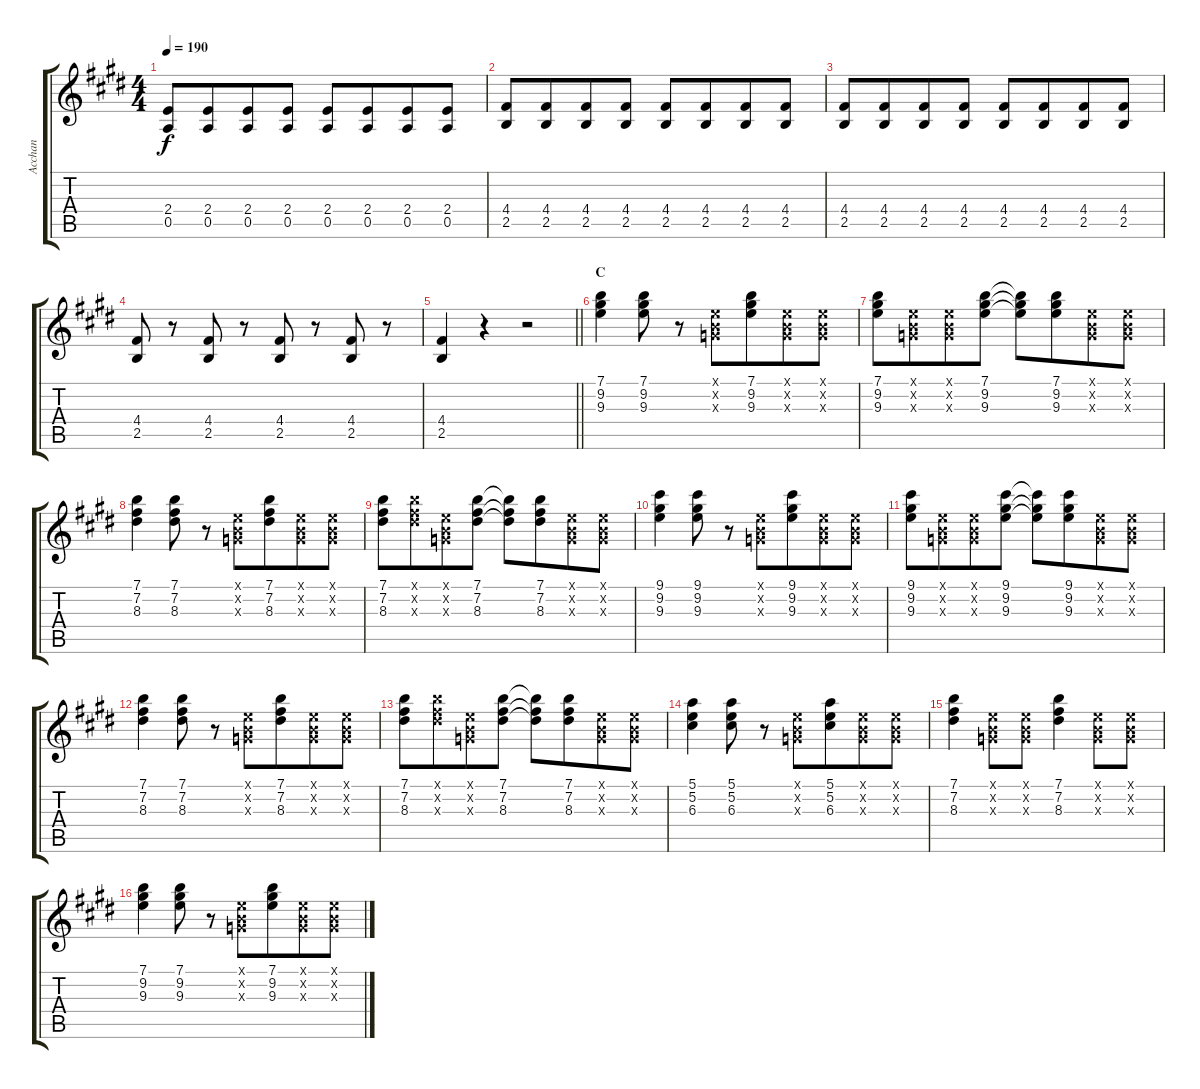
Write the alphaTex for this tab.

\track ("Acchan" "Acchan") {instrument distortionguitar}
\staff {score tabs}
\tuning (E4 B3 G3 D3 A2 E2) {hide}
\ts (4 4)
\tempo 190
\clef g2
\ks e
(2.4 0.5).8{dy f} (2.4 0.5).8{beam merge} (2.4 0.5).8 (2.4 0.5).8 (2.4 0.5).8{beam merge} (2.4 0.5).8{beam merge} (2.4 0.5).8 (2.4 0.5).8 |
(4.4 2.5).8 (4.4 2.5).8{beam merge} (4.4 2.5).8 (4.4 2.5).8 (4.4 2.5).8 (4.4 2.5).8{beam merge} (4.4 2.5).8 (4.4 2.5).8 |
(4.4 2.5).8 (4.4 2.5).8{beam merge} (4.4 2.5).8 (4.4 2.5).8 (4.4 2.5).8 (4.4 2.5).8{beam merge} (4.4 2.5).8 (4.4 2.5).8 |
(4.4 2.5).8 r.8 (4.4 2.5).8 r.8 (4.4 2.5).8 r.8 (4.4 2.5).8 r.8 |
\barLineRight lightlight
(4.4 2.5).4 r.4 r.2 |
\section ("" "C")
(7.1 9.2 9.3).4 (7.1 9.2 9.3).8 r.8 (0.1{x} 0.2{x} 0.3{x}).8 (7.1 9.2 9.3).8{beam merge} (0.1{x} 0.2{x} 0.3{x}).8 (0.1{x} 0.2{x} 0.3{x}).8 |
(7.1 9.2 9.3).8 (0.1{x} 0.2{x} 0.3{x}).8{beam merge} (0.1{x} 0.2{x} 0.3{x}).8 (7.1 9.2 9.3).8 (7.1{t} 9.2{t} 9.3{t}).8 (7.1 9.2 9.3).8{beam merge} (0.1{x} 0.2{x} 0.3{x}).8 (0.1{x} 0.2{x} 0.3{x}).8 |
(7.1 7.2 8.3).4 (7.1 7.2 8.3).8 r.8 (0.1{x} 0.2{x} 0.3{x}).8 (7.1 7.2 8.3).8{beam merge} (0.1{x} 0.2{x} 0.3{x}).8 (0.1{x} 0.2{x} 0.3{x}).8 |
(7.1 7.2 8.3).8 (7.1{x} 7.2{x} 8.3{x}).8{beam merge} (0.1{x} 0.2{x} 0.3{x}).8 (7.1 7.2 8.3).8 (7.1{t} 7.2{t} 8.3{t}).8{beam merge} (7.1 7.2 8.3).8{beam merge} (0.1{x} 0.2{x} 0.3{x}).8 (0.1{x} 0.2{x} 0.3{x}).8 |
(9.1 9.2 9.3).4 (9.1 9.2 9.3).8 r.8 (0.1{x} 0.2{x} 0.3{x}).8 (9.1 9.2 9.3).8{beam merge} (0.1{x} 0.2{x} 0.3{x}).8 (0.1{x} 0.2{x} 0.3{x}).8 |
(9.1 9.2 9.3).8 (0.1{x} 0.2{x} 0.3{x}).8{beam merge} (0.1{x} 0.2{x} 0.3{x}).8 (9.1 9.2 9.3).8 (9.1{t} 9.2{t} 9.3{t}).8 (9.1 9.2 9.3).8{beam merge} (0.1{x} 0.2{x} 0.3{x}).8 (0.1{x} 0.2{x} 0.3{x}).8 |
(7.1 7.2 8.3).4 (7.1 7.2 8.3).8 r.8 (0.1{x} 0.2{x} 0.3{x}).8 (7.1 7.2 8.3).8{beam merge} (0.1{x} 0.2{x} 0.3{x}).8 (0.1{x} 0.2{x} 0.3{x}).8 |
(7.1 7.2 8.3).8 (7.1{x} 7.2{x} 8.3{x}).8{beam merge} (0.1{x} 0.2{x} 0.3{x}).8 (7.1 7.2 8.3).8 (7.1{t} 7.2{t} 8.3{t}).8{beam merge} (7.1 7.2 8.3).8{beam merge} (0.1{x} 0.2{x} 0.3{x}).8 (0.1{x} 0.2{x} 0.3{x}).8 |
(5.1 5.2 6.3).4 (5.1 5.2 6.3).8 r.8 (0.1{x} 0.2{x} 0.3{x}).8 (5.1 5.2 6.3).8{beam merge} (0.1{x} 0.2{x} 0.3{x}).8 (0.1{x} 0.2{x} 0.3{x}).8 |
(7.1 7.2 8.3).4 (0.1{x} 0.2{x} 0.3{x}).8 (0.1{x} 0.2{x} 0.3{x}).8 (7.1 7.2 8.3).4 (0.1{x} 0.2{x} 0.3{x}).8 (0.1{x} 0.2{x} 0.3{x}).8 |
(7.1 9.2 9.3).4 (7.1 9.2 9.3).8 r.8 (0.1{x} 0.2{x} 0.3{x}).8 (7.1 9.2 9.3).8{beam merge} (0.1{x} 0.2{x} 0.3{x}).8 (0.1{x} 0.2{x} 0.3{x}).8
